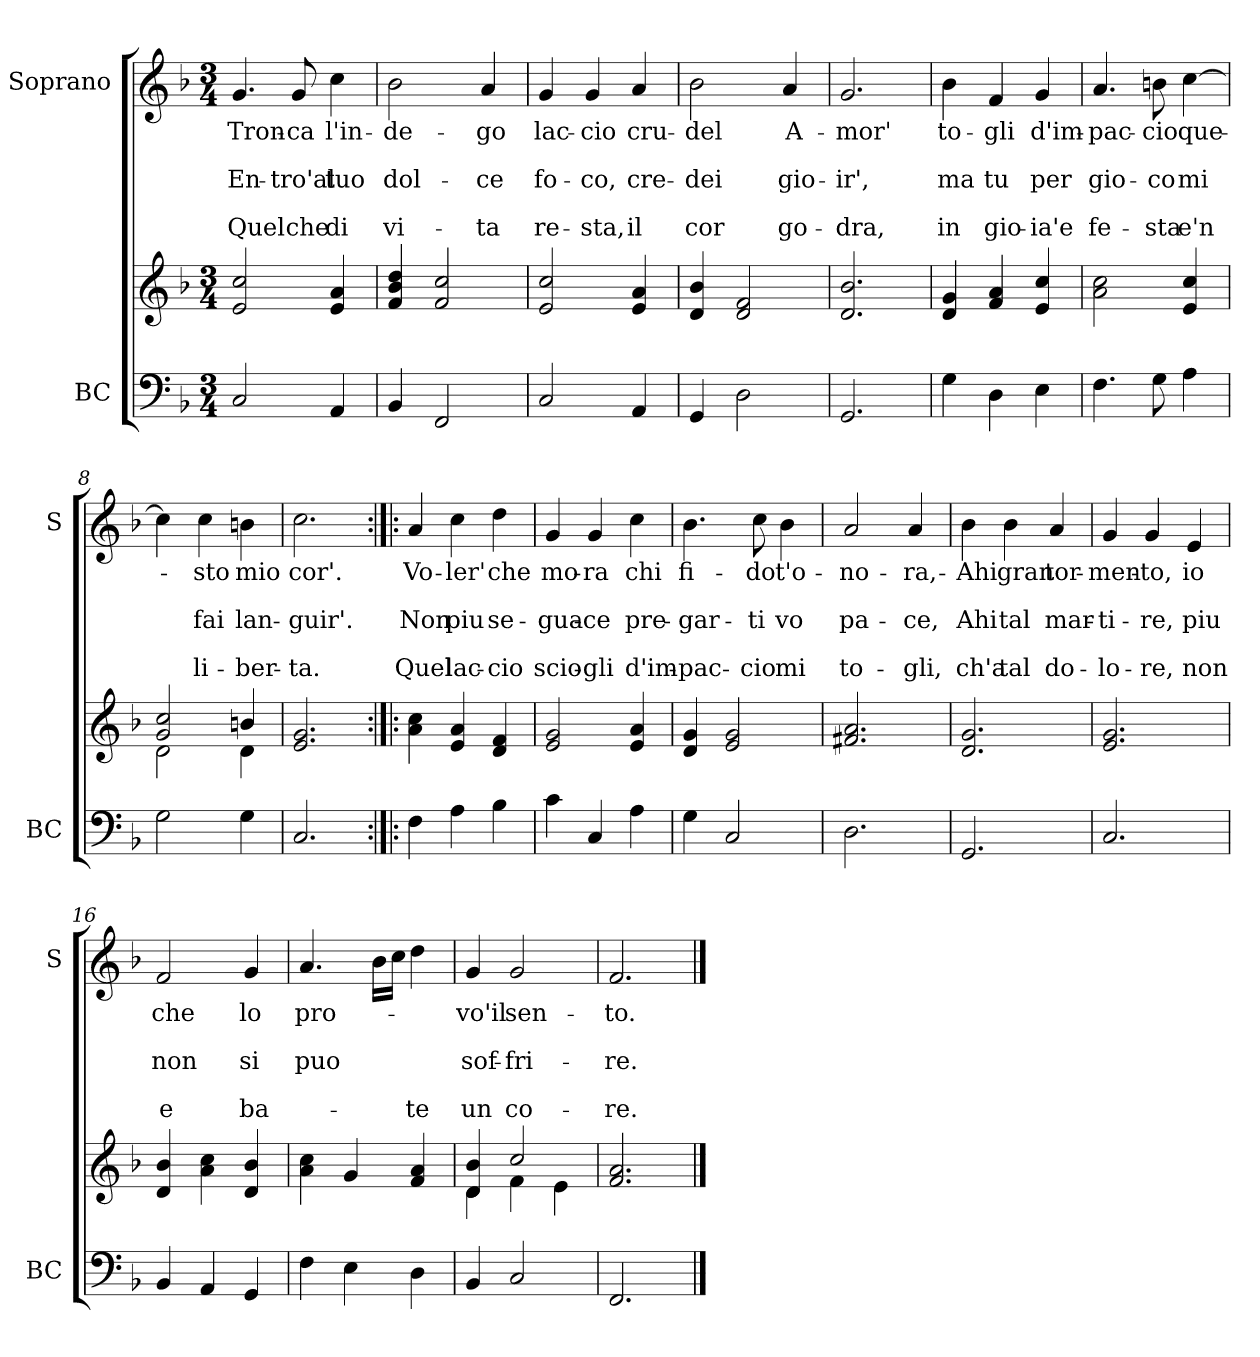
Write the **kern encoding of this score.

**kern	**kern	**kern	**text	**text	**text	**text	**text
*part2	*part2	*part1	*part1	*part1	*part1	*part1	*part1
*staff3	*staff2	*staff1	*staff1	*staff1	*staff1	*staff1	*staff1
*I"BC	*	*I"Soprano	*	*	*	*	*
*I'BC	*	*I'S	*	*	*	*	*
*clefF4	*clefG2	*clefG2	*	*	*	*	*
*k[b-]	*k[b-]	*k[b-]	*	*	*	*	*
*F:	*F:	*F:	*	*	*	*	*
*M3/4	*M3/4	*M3/4	*	*	*	*	*
=1	=1	=1	=1	=1	=1	=1	=1
2C/	2e/ 2cc/	4.g/	Tron-	.	En-	.	Quel
.	.	8g/	-ca	.	-tro'al	.	che
4AA/	4e/ 4a/	4cc\	l'in-	.	tuo	.	di
=2	=2	=2	=2	=2	=2	=2	=2
4BB-/	4f/ 4b-/ 4dd/	2b-\	-de-	.	dol-	.	vi-
2FF/	2f/ 2cc/	.	.	.	.	.	.
.	.	4a/	-go	.	-ce	.	-ta
=3	=3	=3	=3	=3	=3	=3	=3
2C/	2e/ 2cc/	4g/	lac-	.	fo-	.	re-
.	.	4g/	-cio	.	-co,	.	-sta,
4AA/	4e/ 4a/	4a/	cru-	.	cre-	.	il
=4	=4	=4	=4	=4	=4	=4	=4
4GG/	4d/ 4b-/	2b-\	-del	.	-dei	.	cor
2D\	2d/ 2f/	.	.	.	.	.	.
.	.	4a/	A-	.	gio-	.	go-
=5	=5	=5	=5	=5	=5	=5	=5
2.GG/	2.d/ 2.b-/	2.g/	-mor'	.	-ir',	.	-dra,
=6	=6	=6	=6	=6	=6	=6	=6
4G\	4d/ 4g/	4b-\	to-	.	ma	.	in
4D\	4f/ 4a/	4f/	-gli	.	tu	.	gio-
4E\	4e/ 4cc/	4g/	d'im-	.	per	.	-ia'e
!!LO:LB:g=z
=7	=7	=7	=7	=7	=7	=7	=7
4.F\	2a\ 2cc\	4.a/	-pac-	.	gio-	.	fe-
8G\	.	8bn\	-cio	.	-co	.	-sta
4A\	4e/ 4cc/	[4cc\	que-	.	mi	.	e'n
=8	=8	=8	=8	=8	=8	=8	=8
*	*^	*	*	*	*	*	*
2G\	2g/ 2cc/	2d\	4cc\]	.	.	.	.	.
.	.	.	4cc\	-sto	.	fai	.	li-
4G\	4bn/	4d\	4bn\	mio	.	lan-	.	-ber-
*	*v	*v	*	*	*	*	*	*
=9	=9	=9	=9	=9	=9	=9	=9
2.C/	2.e/ 2.g/	2.cc\	cor'.	.	-guir'.	.	-ta.
=10:|!|:	=10:|!|:	=10:|!|:	=10:|!|:	=10:|!|:	=10:|!|:	=10:|!|:	=10:|!|:
4F\	4a\ 4cc\	4a/	Vo-	.	Non	.	Quel
4A\	4e/ 4a/	4cc\	-ler'	.	piu	.	lac-
4B-\	4d/ 4f/	4dd\	che	.	se-	.	-cio
=11	=11	=11	=11	=11	=11	=11	=11
4c\	2e/ 2g/	4g/	mo-	.	-gua-	.	scio-
4C/	.	4g/	-ra	.	-ce	.	-gli
4A\	4e/ 4a/	4cc\	chi	.	pre-	.	d'im-
=12	=12	=12	=12	=12	=12	=12	=12
4G\	4d/ 4g/	4.b-\	fi-	.	-gar-	.	-pac-
2C/	2e/ 2g/	.	.	.	.	.	.
.	.	8cc\	-do	.	-ti	.	-cio
.	.	4b-\	t'o-	.	vo	.	mi
!!LO:LB:g=z
=13	=13	=13	=13	=13	=13	=13	=13
2.D\	2.f#X/ 2.a/	2a/	-no-	.	pa-	.	to-
.	.	4a/	-ra,-	.	-ce,	.	-gli,
=14	=14	=14	=14	=14	=14	=14	=14
2.GG/	2.d/ 2.g/	4b-\	-Ahi	.	Ahi	.	ch'a
.	.	4b-\	gran	.	tal	.	tal
.	.	4a/	tor-	.	mar-	.	do-
=15	=15	=15	=15	=15	=15	=15	=15
2.C/	2.e/ 2.g/	4g/	-men-	.	-ti-	.	-lo-
.	.	4g/	-to,	.	-re,	.	-re,
.	.	4e/	io	.	piu	.	non
=16	=16	=16	=16	=16	=16	=16	=16
4BB-/	4d/ 4b-/	2f/	che	.	non	.	e
4AA/	4a\ 4cc\	.	.	.	.	.	.
4GG/	4d/ 4b-/	4g/	lo	.	si	.	ba-
=17	=17	=17	=17	=17	=17	=17	=17
4F\	4a\ 4cc\	4.a/	pro-	.	puo	.	.
4E\	4g/	.	.	.	.	.	.
.	.	16b-\LL	.	.	.	.	.
.	.	16cc\JJ	.	.	.	.	.
4D\	4f/ 4a/	4dd\	.	.	.	.	-te
=18	=18	=18	=18	=18	=18	=18	=18
*	*^	*	*	*	*	*	*
4BB-/	4d/ 4b-/	4d\	4g/	-vo'il	.	sof-	.	un
2C/	2cc/	4f\	2g/	sen-	.	-fri-	.	co-
.	.	4e\	.	.	.	.	.	.
*	*v	*v	*	*	*	*	*	*
=19	=19	=19	=19	=19	=19	=19	=19
2.FF/	2.f/ 2.a/	2.f/	-to.	.	-re.	.	-re.
==	==	==	==	==	==	==	==
*-	*-	*-	*-	*-	*-	*-	*-
